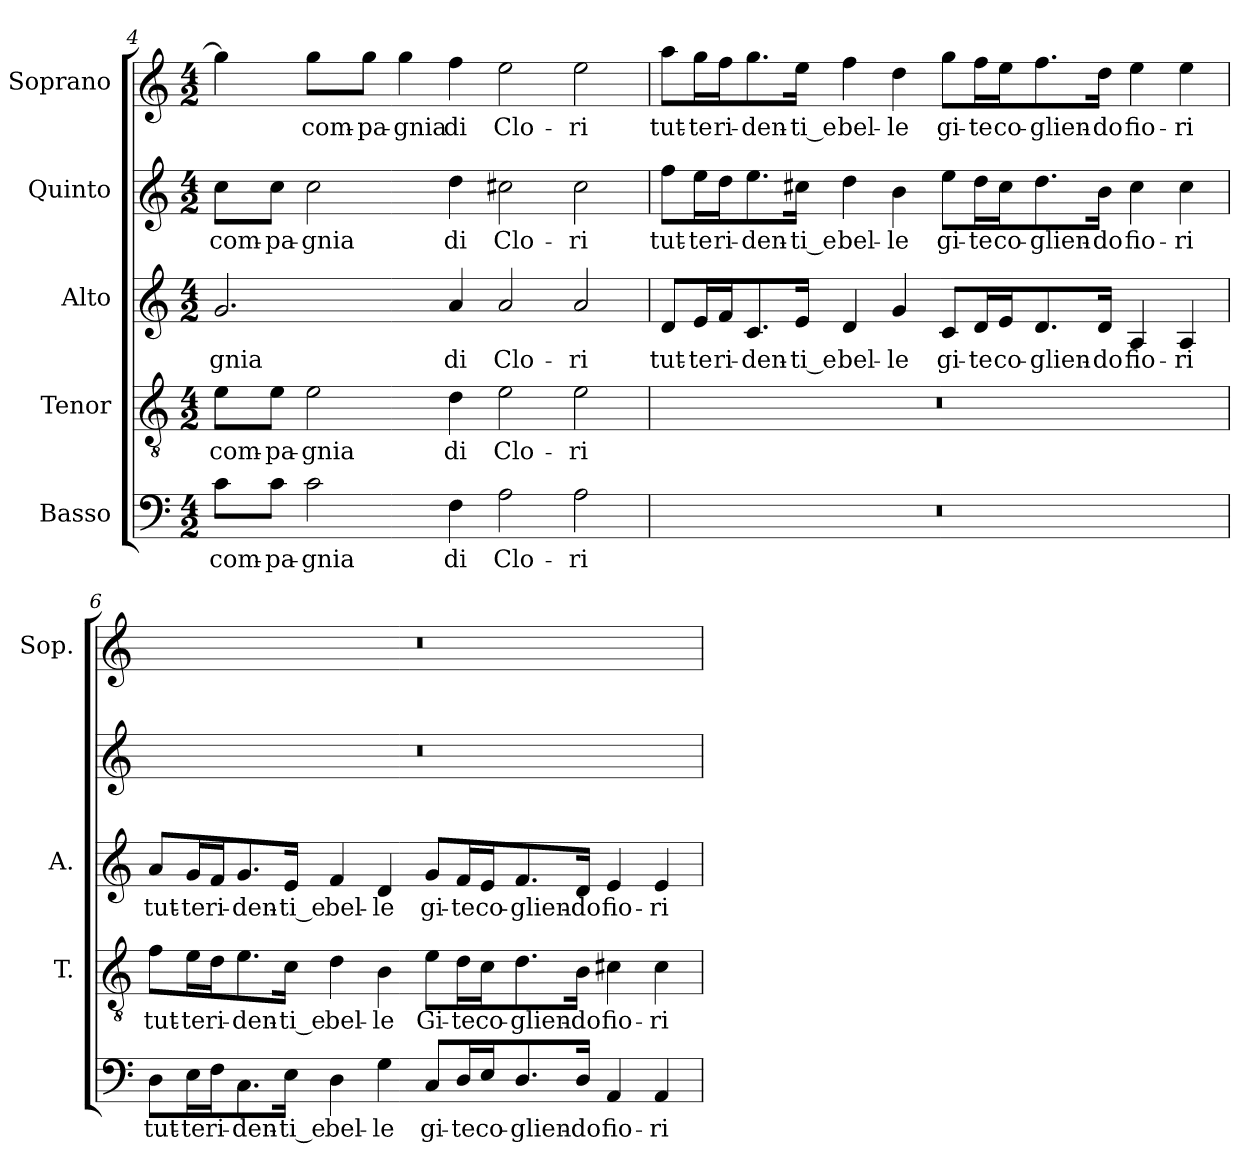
**kern	**text	**kern	**text	**kern	**text	**kern	**text	**kern	**text
*part5	*part5	*part4	*part4	*part3	*part3	*part2	*part2	*part1	*part1
*staff5	*staff5	*staff4	*staff4	*staff3	*staff3	*staff2	*staff2	*staff1	*staff1
*I"Basso	*	*I"Tenor	*	*I"Alto	*	*I"Quinto	*	*I"Soprano	*
*	*	*I'T.	*	*I'A.	*	*	*	*I'Sop.	*
*clefF4	*	*clefGv2	*	*clefG2	*	*clefG2	*	*clefG2	*
*	*	*ITrd7c12	*	*	*	*	*	*	*
*k[]	*	*k[]	*	*k[]	*	*k[]	*	*k[]	*
*C:	*	*C:	*	*C:	*	*C:	*	*C:	*
*M4/2	*	*M4/2	*	*M4/2	*	*M4/2	*	*M4/2	*
=4	=4	=4	=4	=4	=4	=4	=4	=4	=4
!	!LO:LY:b:color=#000000	!	!	!	!	!	!	!	!
!	!	!	!LO:LY:b:color=#000000	!	!	!	!	!	!
!	!	!	!	!	!LO:LY:b:color=#000000	!	!	!	!
!	!	!	!	!	!	!	!LO:LY:b:color=#000000	!	!
8ci\L	com-	8Ei\L	com-	2.gi/	-gnia	8cci\L	com-	4ggi\]	.
!	!LO:LY:b:color=#000000	!	!	!	!	!	!	!	!
!	!	!	!LO:LY:b:color=#000000	!	!	!	!	!	!
!	!	!	!	!	!	!	!LO:LY:b:color=#000000	!	!
8ci\J	-pa-	8Ei\J	-pa-	.	.	8cci\J	-pa-	.	.
!	!LO:LY:b:color=#000000	!	!	!	!	!	!	!	!
!	!	!	!LO:LY:b:color=#000000	!	!	!	!	!	!
!	!	!	!	!	!	!	!LO:LY:b:color=#000000	!	!
!	!	!	!	!	!	!	!	!	!LO:LY:b:color=#000000
2ci\	-gnia	2Ei\	-gnia	.	.	2cci\	-gnia	8ggi\L	com-
!	!	!	!	!	!	!	!	!	!LO:LY:b:color=#000000
.	.	.	.	.	.	.	.	8ggi\J	-pa-
!	!	!	!	!	!	!	!	!	!LO:LY:b:color=#000000
.	.	.	.	.	.	.	.	4ggi\	-gnia
!	!LO:LY:b:color=#000000	!	!	!	!	!	!	!	!
!	!	!	!LO:LY:b:color=#000000	!	!	!	!	!	!
!	!	!	!	!	!LO:LY:b:color=#000000	!	!	!	!
!	!	!	!	!	!	!	!LO:LY:b:color=#000000	!	!
!	!	!	!	!	!	!	!	!	!LO:LY:b:color=#000000
4Fi\	di	4Di\	di	4ai/	di	4ddi\	di	4ffi\	di
!	!LO:LY:b:color=#000000	!	!	!	!	!	!	!	!
!	!	!	!LO:LY:b:color=#000000	!	!	!	!	!	!
!	!	!	!	!	!LO:LY:b:color=#000000	!	!	!	!
!	!	!	!	!	!	!	!LO:LY:b:color=#000000	!	!
!	!	!	!	!	!	!	!	!	!LO:LY:b:color=#000000
2Ai\	Clo-	2Ei\	Clo-	2ai/	Clo-	2cc#Xi\	Clo-	2eei\	Clo-
!	!LO:LY:b:color=#000000	!	!	!	!	!	!	!	!
!	!	!	!LO:LY:b:color=#000000	!	!	!	!	!	!
!	!	!	!	!	!LO:LY:b:color=#000000	!	!	!	!
!	!	!	!	!	!	!	!LO:LY:b:color=#000000	!	!
!	!	!	!	!	!	!	!	!	!LO:LY:b:color=#000000
2Ai\	-ri	2Ei\	-ri	2ai/	-ri	2cc#i\	-ri	2eei\	-ri
!!LO:LB:g=z
=5	=5	=5	=5	=5	=5	=5	=5	=5	=5
!LO:N:vis=1	!	!LO:N:vis=1	!	!	!	!	!	!	!
!	!	!	!	!	!LO:LY:b:color=#000000	!	!	!	!
!	!	!	!	!	!	!	!LO:LY:b:color=#000000	!	!
!	!	!	!	!	!	!	!	!	!LO:LY:b:color=#000000
0r	.	0r	.	8di/L	tut-	8ffi\L	tut-	8aai\L	tut-
!	!	!	!	!	!LO:LY:b:color=#000000	!	!	!	!
!	!	!	!	!	!	!	!LO:LY:b:color=#000000	!	!
!	!	!	!	!	!	!	!	!	!LO:LY:b:color=#000000
.	.	.	.	16ei/L	-te	16eei\L	-te	16ggi\L	-te
!	!	!	!	!	!LO:LY:b:color=#000000	!	!	!	!
!	!	!	!	!	!	!	!LO:LY:b:color=#000000	!	!
!	!	!	!	!	!	!	!	!	!LO:LY:b:color=#000000
.	.	.	.	16fi/J	ri-	16ddi\J	ri-	16ffi\J	ri-
!	!	!	!	!	!LO:LY:b:color=#000000	!	!	!	!
!	!	!	!	!	!	!	!LO:LY:b:color=#000000	!	!
!	!	!	!	!	!	!	!	!	!LO:LY:b:color=#000000
.	.	.	.	8.ci/	-den-	8.eei\	-den-	8.ggi\	-den-
!	!	!	!	!	!LO:LY:b:color=#000000	!	!	!	!
!	!	!	!	!	!	!	!LO:LY:b:color=#000000	!	!
!	!	!	!	!	!	!	!	!	!LO:LY:b:color=#000000
.	.	.	.	16ei/Jk	-ti_e	16cc#Xi\Jk	-ti_e	16eei\Jk	-ti_e
!	!	!	!	!	!LO:LY:b:color=#000000	!	!	!	!
!	!	!	!	!	!	!	!LO:LY:b:color=#000000	!	!
!	!	!	!	!	!	!	!	!	!LO:LY:b:color=#000000
.	.	.	.	4di/	bel-	4ddi\	bel-	4ffi\	bel-
!	!	!	!	!	!LO:LY:b:color=#000000	!	!	!	!
!	!	!	!	!	!	!	!LO:LY:b:color=#000000	!	!
!	!	!	!	!	!	!	!	!	!LO:LY:b:color=#000000
.	.	.	.	4gi/	-le	4bi\	-le	4ddi\	-le
!	!	!	!	!	!LO:LY:b:color=#000000	!	!	!	!
!	!	!	!	!	!	!	!LO:LY:b:color=#000000	!	!
!	!	!	!	!	!	!	!	!	!LO:LY:b:color=#000000
.	.	.	.	8ci/L	gi-	8eei\L	gi-	8ggi\L	gi-
!	!	!	!	!	!LO:LY:b:color=#000000	!	!	!	!
!	!	!	!	!	!	!	!LO:LY:b:color=#000000	!	!
!	!	!	!	!	!	!	!	!	!LO:LY:b:color=#000000
.	.	.	.	16di/L	-te	16ddi\L	-te	16ffi\L	-te
!	!	!	!	!	!LO:LY:b:color=#000000	!	!	!	!
!	!	!	!	!	!	!	!LO:LY:b:color=#000000	!	!
!	!	!	!	!	!	!	!	!	!LO:LY:b:color=#000000
.	.	.	.	16ei/J	co-	16cc#i\J	co-	16eei\J	co-
!	!	!	!	!	!LO:LY:b:color=#000000	!	!	!	!
!	!	!	!	!	!	!	!LO:LY:b:color=#000000	!	!
!	!	!	!	!	!	!	!	!	!LO:LY:b:color=#000000
.	.	.	.	8.di/	-glien-	8.ddi\	-glien-	8.ffi\	-glien-
!	!	!	!	!	!LO:LY:b:color=#000000	!	!	!	!
!	!	!	!	!	!	!	!LO:LY:b:color=#000000	!	!
!	!	!	!	!	!	!	!	!	!LO:LY:b:color=#000000
.	.	.	.	16di/Jk	-do	16bi\Jk	-do	16ddi\Jk	-do
!	!	!	!	!	!LO:LY:b:color=#000000	!	!	!	!
!	!	!	!	!	!	!	!LO:LY:b:color=#000000	!	!
!	!	!	!	!	!	!	!	!	!LO:LY:b:color=#000000
.	.	.	.	4Ai/	fio-	4cc#i\	fio-	4eei\	fio-
!	!	!	!	!	!LO:LY:b:color=#000000	!	!	!	!
!	!	!	!	!	!	!	!LO:LY:b:color=#000000	!	!
!	!	!	!	!	!	!	!	!	!LO:LY:b:color=#000000
.	.	.	.	4Ai/	-ri	4cc#i\	-ri	4eei\	-ri
=6	=6	=6	=6	=6	=6	=6	=6	=6	=6
!	!LO:LY:b:color=#000000	!	!	!	!	!	!	!	!
!	!	!	!LO:LY:b:color=#000000	!	!	!	!	!	!
!	!	!	!	!	!LO:LY:b:color=#000000	!LO:N:vis=1	!	!LO:N:vis=1	!
8Di\L	tut-	8Fi\L	tut-	8ai/L	tut-	0r	.	0r	.
!	!LO:LY:b:color=#000000	!	!	!	!	!	!	!	!
!	!	!	!LO:LY:b:color=#000000	!	!	!	!	!	!
!	!	!	!	!	!LO:LY:b:color=#000000	!	!	!	!
16Ei\L	-te	16Ei\L	-te	16gi/L	-te	.	.	.	.
!	!LO:LY:b:color=#000000	!	!	!	!	!	!	!	!
!	!	!	!LO:LY:b:color=#000000	!	!	!	!	!	!
!	!	!	!	!	!LO:LY:b:color=#000000	!	!	!	!
16Fi\J	ri-	16Di\J	ri-	16fi/J	ri-	.	.	.	.
!	!LO:LY:b:color=#000000	!	!	!	!	!	!	!	!
!	!	!	!LO:LY:b:color=#000000	!	!	!	!	!	!
!	!	!	!	!	!LO:LY:b:color=#000000	!	!	!	!
8.Ci\	-den-	8.Ei\	-den-	8.gi/	-den-	.	.	.	.
!	!LO:LY:b:color=#000000	!	!	!	!	!	!	!	!
!	!	!	!LO:LY:b:color=#000000	!	!	!	!	!	!
!	!	!	!	!	!LO:LY:b:color=#000000	!	!	!	!
16Ei\Jk	-ti_e	16Ci\Jk	-ti_e	16ei/Jk	-ti_e	.	.	.	.
!	!LO:LY:b:color=#000000	!	!	!	!	!	!	!	!
!	!	!	!LO:LY:b:color=#000000	!	!	!	!	!	!
!	!	!	!	!	!LO:LY:b:color=#000000	!	!	!	!
4Di\	bel-	4Di\	bel-	4fi/	bel-	.	.	.	.
!	!LO:LY:b:color=#000000	!	!	!	!	!	!	!	!
!	!	!	!LO:LY:b:color=#000000	!	!	!	!	!	!
!	!	!	!	!	!LO:LY:b:color=#000000	!	!	!	!
4Gi\	-le	4BBi\	-le	4di/	-le	.	.	.	.
!	!LO:LY:b:color=#000000	!	!	!	!	!	!	!	!
!	!	!	!LO:LY:b:color=#000000	!	!	!	!	!	!
!	!	!	!	!	!LO:LY:b:color=#000000	!	!	!	!
8Ci/L	gi-	8Ei\L	Gi-	8gi/L	gi-	.	.	.	.
!	!LO:LY:b:color=#000000	!	!	!	!	!	!	!	!
!	!	!	!LO:LY:b:color=#000000	!	!	!	!	!	!
!	!	!	!	!	!LO:LY:b:color=#000000	!	!	!	!
16Di/L	-te	16Di\L	-te	16fi/L	-te	.	.	.	.
!	!LO:LY:b:color=#000000	!	!	!	!	!	!	!	!
!	!	!	!LO:LY:b:color=#000000	!	!	!	!	!	!
!	!	!	!	!	!LO:LY:b:color=#000000	!	!	!	!
16Ei/J	co-	16Ci\J	co-	16ei/J	co-	.	.	.	.
!	!LO:LY:b:color=#000000	!	!	!	!	!	!	!	!
!	!	!	!LO:LY:b:color=#000000	!	!	!	!	!	!
!	!	!	!	!	!LO:LY:b:color=#000000	!	!	!	!
8.Di/	-glien-	8.Di\	-glien-	8.fi/	-glien-	.	.	.	.
!	!LO:LY:b:color=#000000	!	!	!	!	!	!	!	!
!	!	!	!LO:LY:b:color=#000000	!	!	!	!	!	!
!	!	!	!	!	!LO:LY:b:color=#000000	!	!	!	!
16Di/Jk	-do	16BBi\Jk	-do	16di/Jk	-do	.	.	.	.
!	!LO:LY:b:color=#000000	!	!	!	!	!	!	!	!
!	!	!	!LO:LY:b:color=#000000	!	!	!	!	!	!
!	!	!	!	!	!LO:LY:b:color=#000000	!	!	!	!
4AAi/	fio-	4C#Xi\	fio-	4ei/	fio-	.	.	.	.
!	!LO:LY:b:color=#000000	!	!	!	!	!	!	!	!
!	!	!	!LO:LY:b:color=#000000	!	!	!	!	!	!
!	!	!	!	!	!LO:LY:b:color=#000000	!	!	!	!
4AAi/	-ri	4C#i\	-ri	4ei/	-ri	.	.	.	.
=	=	=	=	=	=	=	=	=	=
*-	*-	*-	*-	*-	*-	*-	*-	*-	*-
